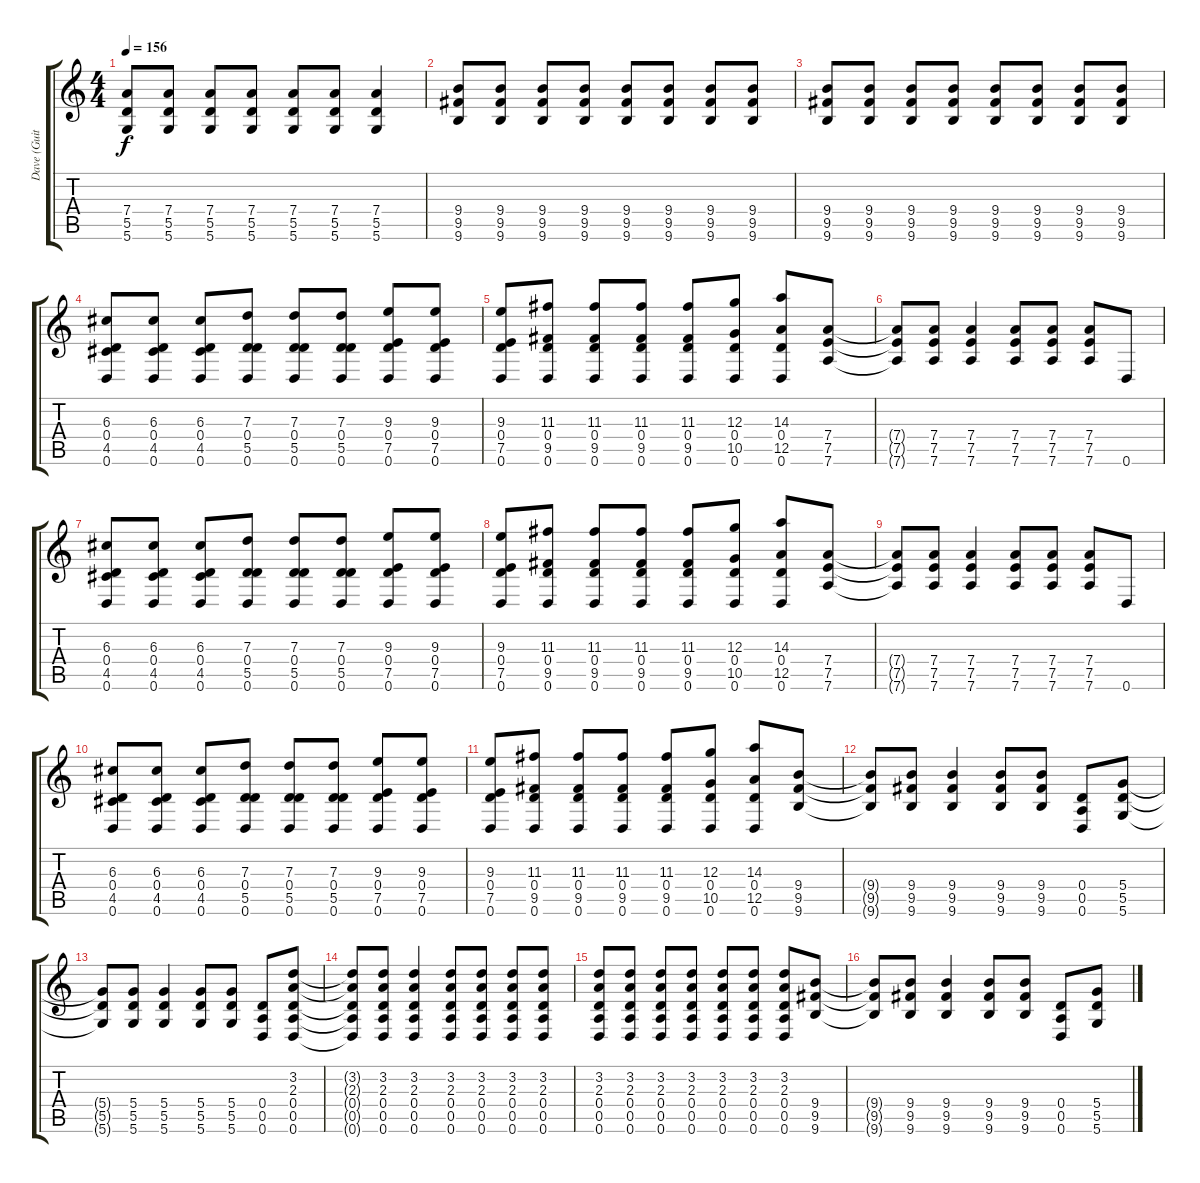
\track ("Dave (Guitar)" "Dave (Guit") {instrument distortionguitar}
\staff {score tabs}
\tuning (E4 B3 G3 D3 A2 D2) {hide}
\ts (4 4)
\tempo 156
\clef g2
\ks c
(7.4 5.5 5.6).8{dy f} (7.4 5.5 5.6).8 (7.4 5.5 5.6).8 (7.4 5.5 5.6).8 (7.4 5.5 5.6).8 (7.4 5.5 5.6).8 (7.4 5.5 5.6).4 |
(9.4 9.5 9.6).8 (9.4 9.5 9.6).8 (9.4 9.5 9.6).8 (9.4 9.5 9.6).8 (9.4 9.5 9.6).8 (9.4 9.5 9.6).8 (9.4 9.5 9.6).8 (9.4 9.5 9.6).8 |
(9.4 9.5 9.6).8 (9.4 9.5 9.6).8 (9.4 9.5 9.6).8 (9.4 9.5 9.6).8 (9.4 9.5 9.6).8 (9.4 9.5 9.6).8 (9.4 9.5 9.6).8 (9.4 9.5 9.6).8 |
(6.3 0.4 4.5 0.6).8 (6.3 0.4 4.5 0.6).8 (6.3 0.4 4.5 0.6).8 (7.3 0.4 5.5 0.6).8 (7.3 0.4 5.5 0.6).8 (7.3 0.4 5.5 0.6).8 (9.3 0.4 7.5 0.6).8 (9.3 0.4 7.5 0.6).8 |
(9.3 0.4 7.5 0.6).8 (11.3 0.4 9.5 0.6).8 (11.3 0.4 9.5 0.6).8 (11.3 0.4 9.5 0.6).8 (11.3 0.4 9.5 0.6).8 (12.3 0.4 10.5 0.6).8 (14.3 0.4 12.5 0.6).8 (7.4 7.5 7.6).8 |
(7.4{t} 7.5{t} 7.6{t}).8 (7.4 7.5 7.6).8 (7.4 7.5 7.6).4 (7.4 7.5 7.6).8 (7.4 7.5 7.6).8 (7.4 7.5 7.6).8 0.6.8 |
(6.3 0.4 4.5 0.6).8 (6.3 0.4 4.5 0.6).8 (6.3 0.4 4.5 0.6).8 (7.3 0.4 5.5 0.6).8 (7.3 0.4 5.5 0.6).8 (7.3 0.4 5.5 0.6).8 (9.3 0.4 7.5 0.6).8 (9.3 0.4 7.5 0.6).8 |
(9.3 0.4 7.5 0.6).8 (11.3 0.4 9.5 0.6).8 (11.3 0.4 9.5 0.6).8 (11.3 0.4 9.5 0.6).8 (11.3 0.4 9.5 0.6).8 (12.3 0.4 10.5 0.6).8 (14.3 0.4 12.5 0.6).8 (7.4 7.5 7.6).8 |
(7.4{t} 7.5{t} 7.6{t}).8 (7.4 7.5 7.6).8 (7.4 7.5 7.6).4 (7.4 7.5 7.6).8 (7.4 7.5 7.6).8 (7.4 7.5 7.6).8 0.6.8 |
(6.3 0.4 4.5 0.6).8 (6.3 0.4 4.5 0.6).8 (6.3 0.4 4.5 0.6).8 (7.3 0.4 5.5 0.6).8 (7.3 0.4 5.5 0.6).8 (7.3 0.4 5.5 0.6).8 (9.3 0.4 7.5 0.6).8 (9.3 0.4 7.5 0.6).8 |
(9.3 0.4 7.5 0.6).8 (11.3 0.4 9.5 0.6).8 (11.3 0.4 9.5 0.6).8 (11.3 0.4 9.5 0.6).8 (11.3 0.4 9.5 0.6).8 (12.3 0.4 10.5 0.6).8 (14.3 0.4 12.5 0.6).8 (9.4 9.5 9.6).8 |
(9.4{t} 9.5{t} 9.6{t}).8 (9.4 9.5 9.6).8 (9.4 9.5 9.6).4 (9.4 9.5 9.6).8 (9.4 9.5 9.6).8 (0.4 0.5 0.6).8 (5.4 5.5 5.6).8 |
(5.4{t} 5.5{t} 5.6{t}).8 (5.4 5.5 5.6).8 (5.4 5.5 5.6).4 (5.4 5.5 5.6).8 (5.4 5.5 5.6).8 (0.4 0.5 0.6).8 (3.2 2.3 0.4 0.5 0.6).8 |
(3.2{t} 2.3{t} 0.4{t} 0.5{t} 0.6{t}).8 (3.2 2.3 0.4 0.5 0.6).8 (3.2 2.3 0.4 0.5 0.6).4 (3.2 2.3 0.4 0.5 0.6).8 (3.2 2.3 0.4 0.5 0.6).8 (3.2 2.3 0.4 0.5 0.6).8 (3.2 2.3 0.4 0.5 0.6).8 |
(3.2 2.3 0.4 0.5 0.6).8 (3.2 2.3 0.4 0.5 0.6).8 (3.2 2.3 0.4 0.5 0.6).8 (3.2 2.3 0.4 0.5 0.6).8 (3.2 2.3 0.4 0.5 0.6).8 (3.2 2.3 0.4 0.5 0.6).8 (3.2 2.3 0.4 0.5 0.6).8 (9.4 9.5 9.6).8 |
(9.4{t} 9.5{t} 9.6{t}).8 (9.4 9.5 9.6).8 (9.4 9.5 9.6).4 (9.4 9.5 9.6).8 (9.4 9.5 9.6).8 (0.4 0.5 0.6).8 (5.4 5.5 5.6).8
